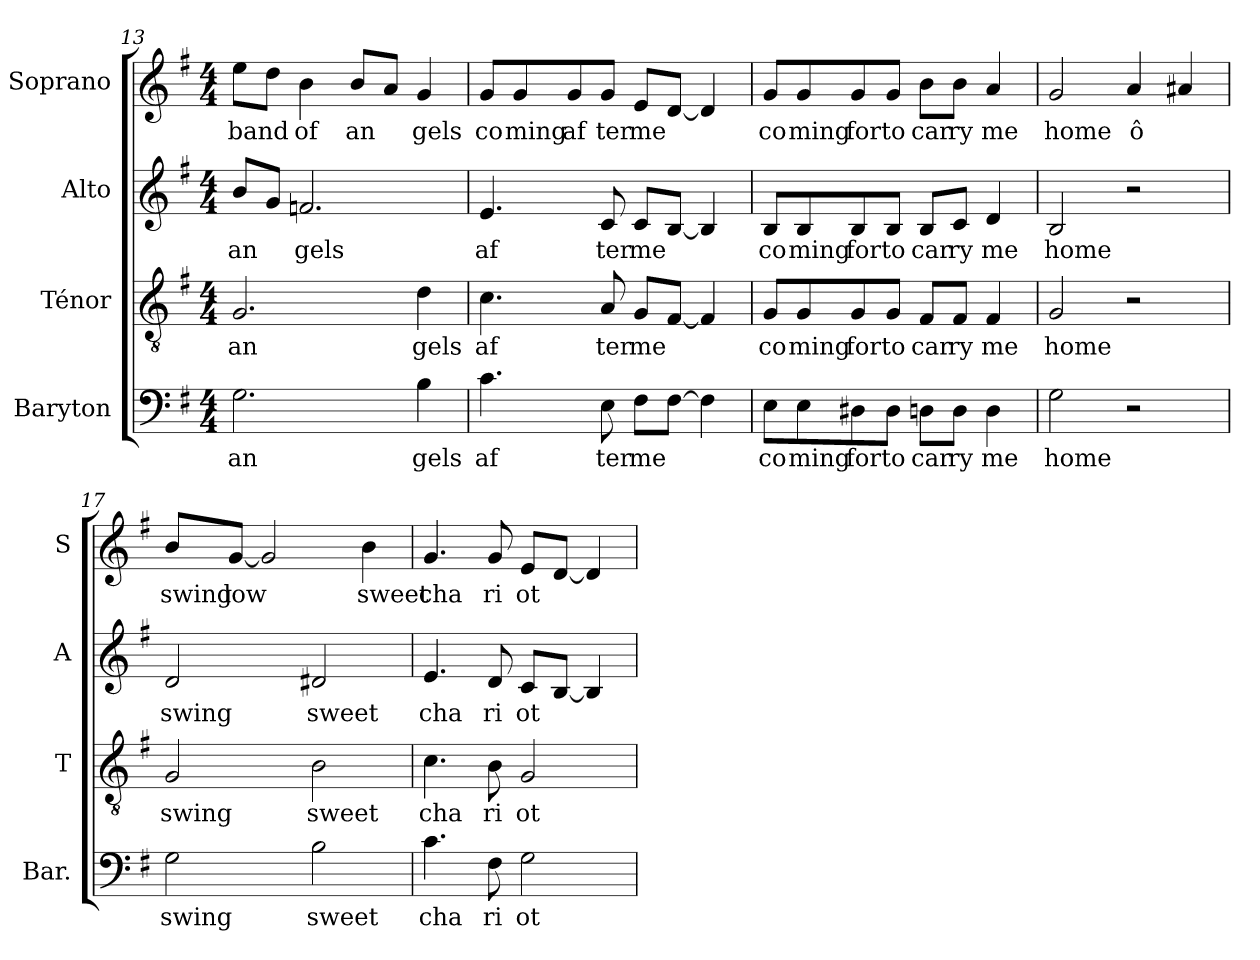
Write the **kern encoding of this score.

**kern	**text	**kern	**text	**kern	**text	**kern	**text
*part4	*part4	*part3	*part3	*part2	*part2	*part1	*part1
*staff4	*staff4	*staff3	*staff3	*staff2	*staff2	*staff1	*staff1
*I"Baryton	*	*I"Ténor	*	*I"Alto	*	*I"Soprano	*
*I'Bar.	*	*I'T	*	*I'A	*	*I'S	*
!!LO:PB:g=z
*clefF4	*	*clefGv2	*	*clefG2	*	*clefG2	*
*k[f#]	*	*k[f#]	*	*k[f#]	*	*k[f#]	*
*G:	*	*G:	*	*G:	*	*G:	*
*M4/4	*	*M4/4	*	*M4/4	*	*M4/4	*
=13	=13	=13	=13	=13	=13	=13	=13
!	!LO:LY:b	!	!	!	!	!	!
!	!	!	!LO:LY:b	!	!	!	!
!	!	!	!	!	!LO:LY:b	!	!
!	!	!	!	!	!	!	!LO:LY:b
2.G\	an	2.G/	an	8b/L	an	8ee\L	band
.	.	.	.	8g/J	.	8dd\J	.
!	!	!	!	!	!LO:LY:b	!	!
!	!	!	!	!	!	!	!LO:LY:b
.	.	.	.	2.fn/	gels	4b\	of
!	!	!	!	!	!	!	!LO:LY:b
.	.	.	.	.	.	8b/L	an
.	.	.	.	.	.	8a/J	.
!	!LO:LY:b	!	!	!	!	!	!
!	!	!	!LO:LY:b	!	!	!	!
!	!	!	!	!	!	!	!LO:LY:b
4B\	gels	4d\	gels	.	.	4g/	gels
=14	=14	=14	=14	=14	=14	=14	=14
!	!LO:LY:b	!	!	!	!	!	!
!	!	!	!LO:LY:b	!	!	!	!
!	!	!	!	!	!LO:LY:b	!	!
!	!	!	!	!	!	!	!LO:LY:b
4.c\	af	4.c\	af	4.e/	af	8g/L	co
!	!	!	!	!	!	!	!LO:LY:b
.	.	.	.	.	.	8g/	ming
!	!	!	!	!	!	!	!LO:LY:b
.	.	.	.	.	.	8g/	af
!	!LO:LY:b	!	!	!	!	!	!
!	!	!	!LO:LY:b	!	!	!	!
!	!	!	!	!	!LO:LY:b	!	!
!	!	!	!	!	!	!	!LO:LY:b
8E\	ter	8A/	ter	8c/	ter	8g/J	ter
!	!LO:LY:b	!	!	!	!	!	!
!	!	!	!LO:LY:b	!	!	!	!
!	!	!	!	!	!LO:LY:b	!	!
!	!	!	!	!	!	!	!LO:LY:b
8F#\L	me	8G/L	me	8c/L	me	8e/L	me
[8F#\J	.	[8F#/J	.	[8B/J	.	[8d/J	.
4F#\]	.	4F#/]	.	4B/]	.	4d/]	.
=15	=15	=15	=15	=15	=15	=15	=15
!	!LO:LY:b	!	!	!	!	!	!
!	!	!	!LO:LY:b	!	!	!	!
!	!	!	!	!	!LO:LY:b	!	!
!	!	!	!	!	!	!	!LO:LY:b
8E\L	co	8G/L	co	8B/L	co	8g/L	co
!	!LO:LY:b	!	!	!	!	!	!
!	!	!	!LO:LY:b	!	!	!	!
!	!	!	!	!	!LO:LY:b	!	!
!	!	!	!	!	!	!	!LO:LY:b
8E\	ming	8G/	ming	8B/	ming	8g/	ming
!	!LO:LY:b	!	!	!	!	!	!
!	!	!	!LO:LY:b	!	!	!	!
!	!	!	!	!	!LO:LY:b	!	!
!	!	!	!	!	!	!	!LO:LY:b
8D#X\	for	8G/	for	8B/	for	8g/	for
!	!LO:LY:b	!	!	!	!	!	!
!	!	!	!LO:LY:b	!	!	!	!
!	!	!	!	!	!LO:LY:b	!	!
!	!	!	!	!	!	!	!LO:LY:b
8D#\J	to	8G/J	to	8B/J	to	8g/J	to
!	!LO:LY:b	!	!	!	!	!	!
!	!	!	!LO:LY:b	!	!	!	!
!	!	!	!	!	!LO:LY:b	!	!
!	!	!	!	!	!	!	!LO:LY:b
8Dn\L	car	8F#/L	car	8B/L	car	8b\L	car
!	!LO:LY:b	!	!	!	!	!	!
!	!	!	!LO:LY:b	!	!	!	!
!	!	!	!	!	!LO:LY:b	!	!
!	!	!	!	!	!	!	!LO:LY:b
8D\J	ry	8F#/J	ry	8c/J	ry	8b\J	ry
!	!LO:LY:b	!	!	!	!	!	!
!	!	!	!LO:LY:b	!	!	!	!
!	!	!	!	!	!LO:LY:b	!	!
!	!	!	!	!	!	!	!LO:LY:b
4D\	me	4F#/	me	4d/	me	4a/	me
=16	=16	=16	=16	=16	=16	=16	=16
!	!LO:LY:b	!	!	!	!	!	!
!	!	!	!LO:LY:b	!	!	!	!
!	!	!	!	!	!LO:LY:b	!	!
!	!	!	!	!	!	!	!LO:LY:b
2G\	home	2G/	home	2B/	home	2g/	home
!	!	!	!	!	!	!	!LO:LY:b
2r	.	2r	.	2r	.	4a/	ô
.	.	.	.	.	.	4a#X/	.
!!LO:LB:g=z
=17	=17	=17	=17	=17	=17	=17	=17
!	!LO:LY:b	!	!	!	!	!	!
!	!	!	!LO:LY:b	!	!	!	!
!	!	!	!	!	!LO:LY:b	!	!
!	!	!	!	!	!	!	!LO:LY:b
2G\	swing	2G/	swing	2d/	swing	8b/L	swing
!	!	!	!	!	!	!	!LO:LY:b
.	.	.	.	.	.	[8g/J	low
.	.	.	.	.	.	2g/]	.
!	!LO:LY:b	!	!	!	!	!	!
!	!	!	!LO:LY:b	!	!	!	!
!	!	!	!	!	!LO:LY:b	!	!
2B\	sweet	2B\	sweet	2d#X/	sweet	.	.
!	!	!	!	!	!	!	!LO:LY:b
.	.	.	.	.	.	4b\	sweet
=18	=18	=18	=18	=18	=18	=18	=18
!	!LO:LY:b	!	!	!	!	!	!
!	!	!	!LO:LY:b	!	!	!	!
!	!	!	!	!	!LO:LY:b	!	!
!	!	!	!	!	!	!	!LO:LY:b
4.c\	cha	4.c\	cha	4.e/	cha	4.g/	cha
!	!LO:LY:b	!	!	!	!	!	!
!	!	!	!LO:LY:b	!	!	!	!
!	!	!	!	!	!LO:LY:b	!	!
!	!	!	!	!	!	!	!LO:LY:b
8F#\	ri	8B\	ri	8d/	ri	8g/	ri
!	!LO:LY:b	!	!	!	!	!	!
!	!	!	!LO:LY:b	!	!	!	!
!	!	!	!	!	!LO:LY:b	!	!
!	!	!	!	!	!	!	!LO:LY:b
2G\	ot	2G/	ot	8c/L	ot	8e/L	ot
.	.	.	.	[8B/J	.	[8d/J	.
.	.	.	.	4B/]	.	4d/]	.
=	=	=	=	=	=	=	=
*-	*-	*-	*-	*-	*-	*-	*-
